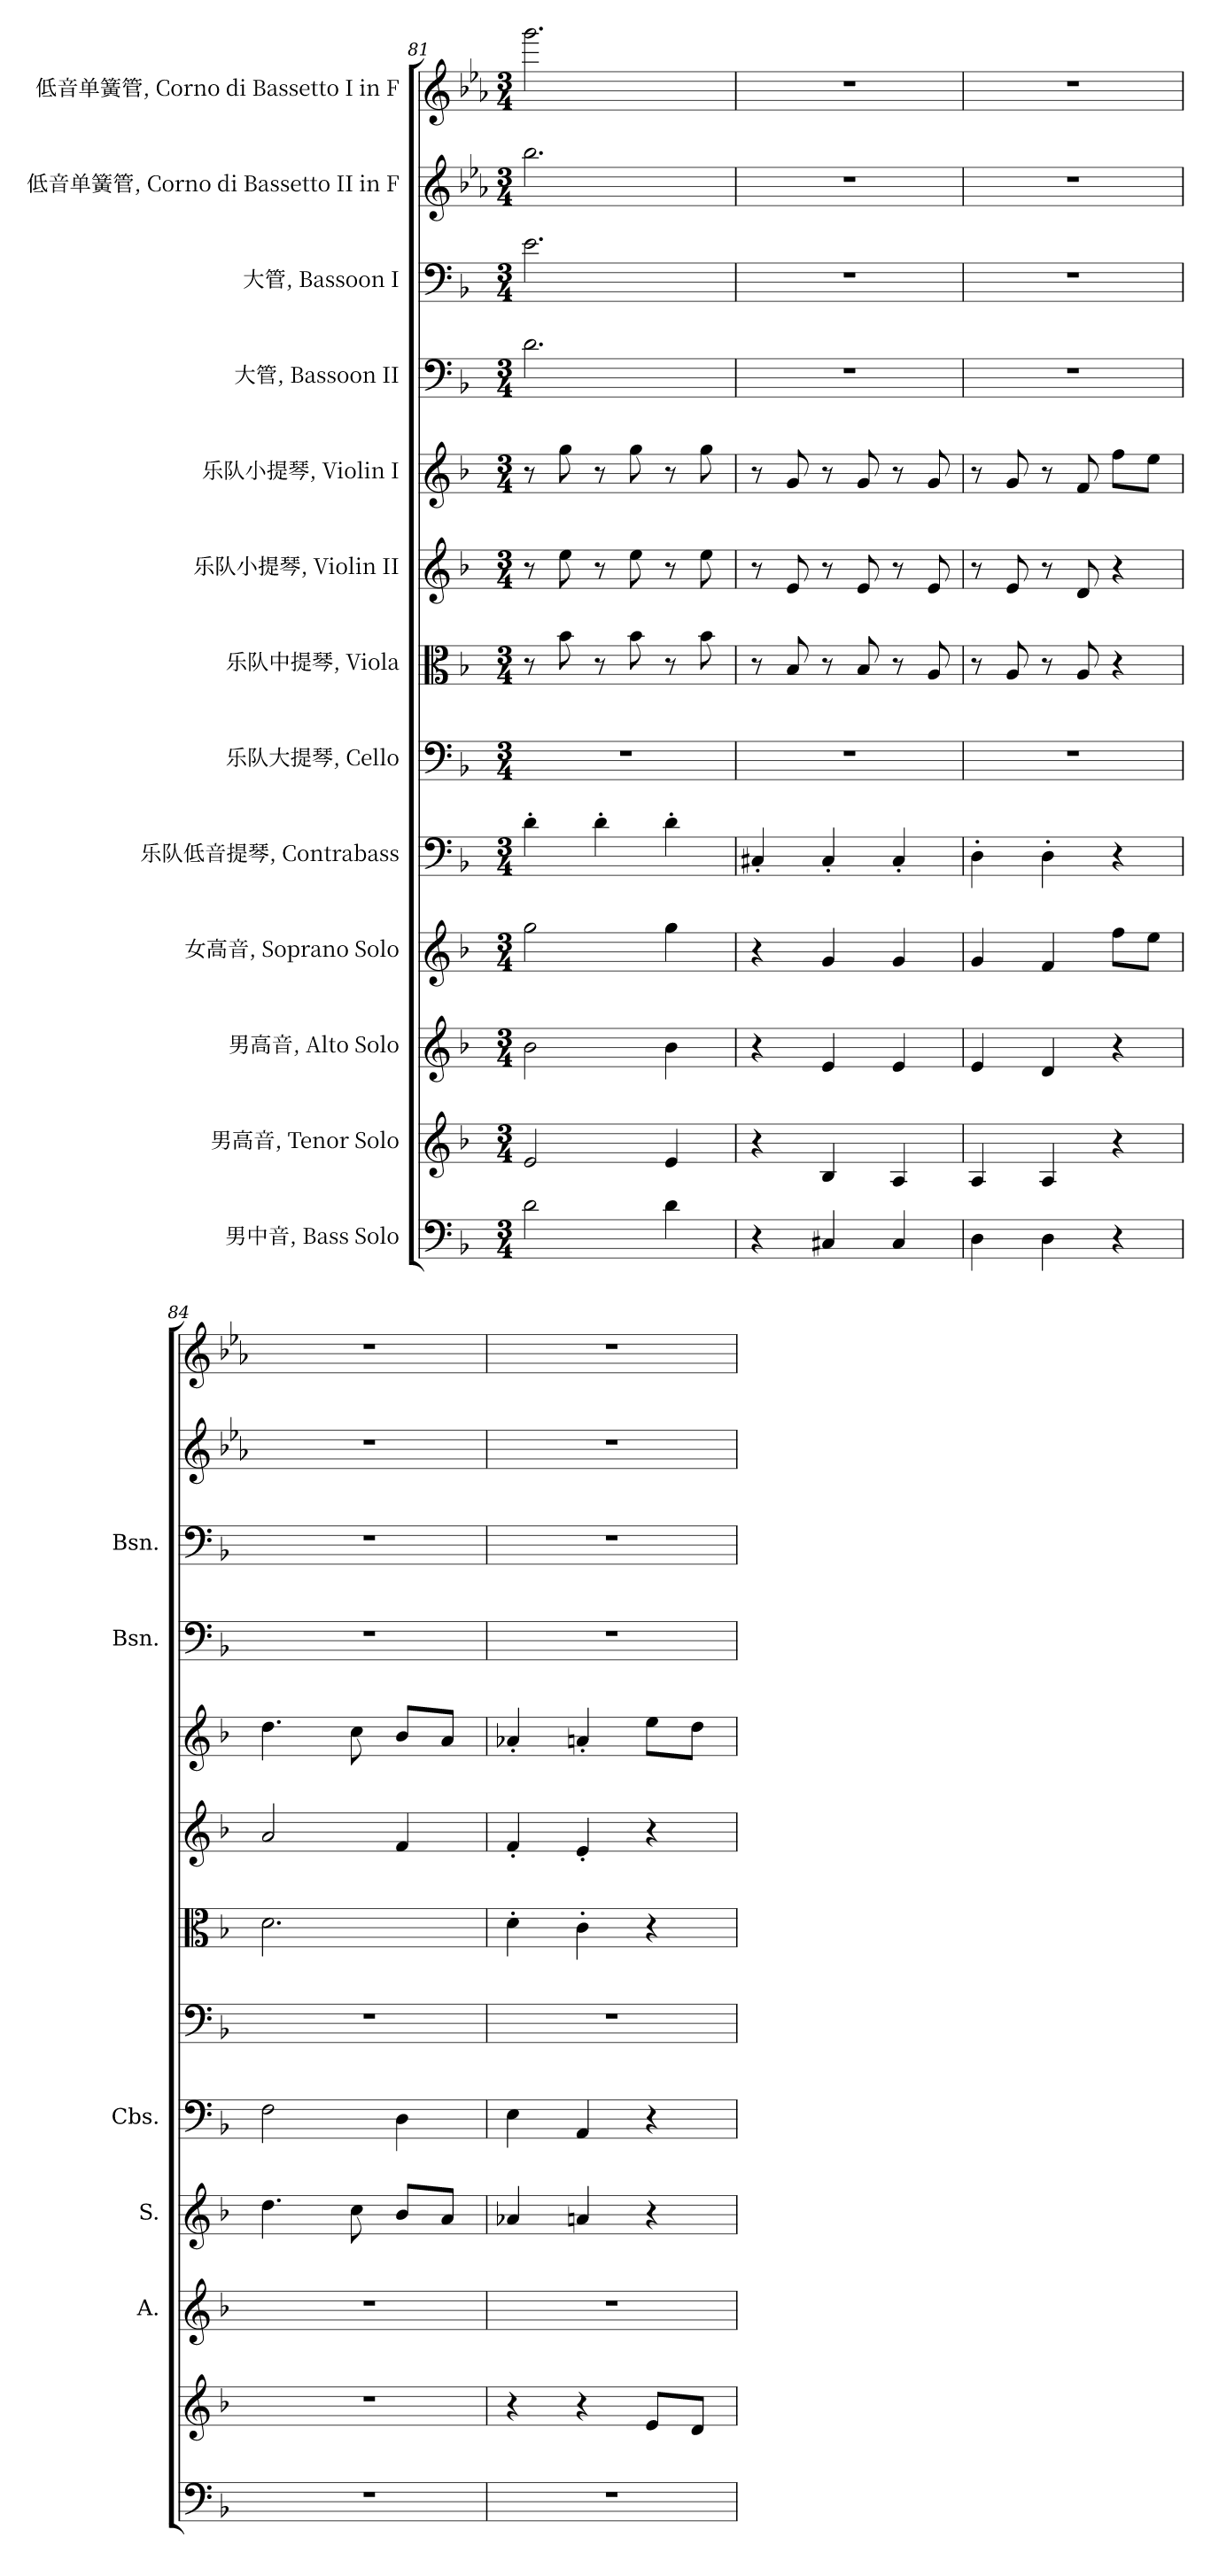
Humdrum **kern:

**kern	**kern	**kern	**kern	**kern	**kern	**kern	**kern	**kern	**kern	**kern	**kern	**kern
*part13	*part12	*part11	*part10	*part9	*part8	*part7	*part6	*part5	*part4	*part3	*part2	*part1
*staff13	*staff12	*staff11	*staff10	*staff9	*staff8	*staff7	*staff6	*staff5	*staff4	*staff3	*staff2	*staff1
*I"男中音, Bass Solo	*I"男高音, Tenor Solo	*I"男高音, Alto Solo	*I"女高音, Soprano Solo	*I"乐队低音提琴, Contrabass	*I"乐队大提琴, Cello	*I"乐队中提琴, Viola	*I"乐队小提琴, Violin II	*I"乐队小提琴, Violin I	*I"大管, Bassoon II	*I"大管, Bassoon I	*I"低音单簧管, Corno di Bassetto II in F	*I"低音单簧管, Corno di Bassetto I  in F
*	*	*I'A.	*I'S.	*I'Cbs.	*	*	*	*	*I'Bsn.	*I'Bsn.	*	*
*clefF4	*clefG2	*clefG2	*clefG2	*clefF4	*clefF4	*clefC3	*clefG2	*clefG2	*clefF4	*clefF4	*clefG2	*clefG2
*	*	*	*	*ITrd7c12	*	*	*	*	*	*	*ITrd8c14	*ITrd8c14
*k[b-]	*k[b-]	*k[b-]	*k[b-]	*k[b-]	*k[b-]	*k[b-]	*k[b-]	*k[b-]	*k[b-]	*k[b-]	*k[b-e-a-]	*k[b-e-a-]
*M3/4	*M3/4	*M3/4	*M3/4	*M3/4	*M3/4	*M3/4	*M3/4	*M3/4	*M3/4	*M3/4	*M3/4	*M3/4
=81	=81	=81	=81	=81	=81	=81	=81	=81	=81	=81	=81	=81
2d\	2e/	2b-\	2gg\	4D'\	2.r	8r	8r	8r	2.d\	2.e\	2.b-\	2.gg\
.	.	.	.	.	.	8b-\	8ee\	8gg\	.	.	.	.
.	.	.	.	4D'\	.	8r	8r	8r	.	.	.	.
.	.	.	.	.	.	8b-\	8ee\	8gg\	.	.	.	.
4d\	4e/	4b-\	4gg\	4D'\	.	8r	8r	8r	.	.	.	.
.	.	.	.	.	.	8b-\	8ee\	8gg\	.	.	.	.
=82	=82	=82	=82	=82	=82	=82	=82	=82	=82	=82	=82	=82
4r	4r	4r	4r	4CC#X'/	2.r	8r	8r	8r	2.r	2.r	2.r	2.r
.	.	.	.	.	.	8B-/	8e/	8g/	.	.	.	.
4C#X/	4B-/	4e/	4g/	4CC#'/	.	8r	8r	8r	.	.	.	.
.	.	.	.	.	.	8B-/	8e/	8g/	.	.	.	.
4C#/	4A/	4e/	4g/	4CC#'/	.	8r	8r	8r	.	.	.	.
.	.	.	.	.	.	8A/	8e/	8g/	.	.	.	.
=83	=83	=83	=83	=83	=83	=83	=83	=83	=83	=83	=83	=83
4D\	4A/	4e/	4g/	4DD'\	2.r	8r	8r	8r	2.r	2.r	2.r	2.r
.	.	.	.	.	.	8A/	8e/	8g/	.	.	.	.
4D\	4A/	4d/	4f/	4DD'\	.	8r	8r	8r	.	.	.	.
.	.	.	.	.	.	8A/	8d/	8f/	.	.	.	.
4r	4r	4r	8ff\L	4r	.	4r	4r	8ff\L	.	.	.	.
.	.	.	8ee\J	.	.	.	.	8ee\J	.	.	.	.
=84	=84	=84	=84	=84	=84	=84	=84	=84	=84	=84	=84	=84
2.r	2.r	2.r	4.dd\	2FF\	2.r	2.d\	2a/	4.dd\	2.r	2.r	2.r	2.r
.	.	.	8cc\	.	.	.	.	8cc\	.	.	.	.
.	.	.	8b-/L	4DD\	.	.	4f/	8b-/L	.	.	.	.
.	.	.	8a/J	.	.	.	.	8a/J	.	.	.	.
=85	=85	=85	=85	=85	=85	=85	=85	=85	=85	=85	=85	=85
2.r	4r	2.r	4a-X/	4EE\	2.r	4d'\	4f'/	4a-X'/	2.r	2.r	2.r	2.r
.	4r	.	4an/	4AAA/	.	4c'\	4e'/	4an'/	.	.	.	.
.	8e/L	.	4r	4r	.	4r	4r	8ee\L	.	.	.	.
.	8d/J	.	.	.	.	.	.	8dd\J	.	.	.	.
=	=	=	=	=	=	=	=	=	=	=	=	=
*-	*-	*-	*-	*-	*-	*-	*-	*-	*-	*-	*-	*-
